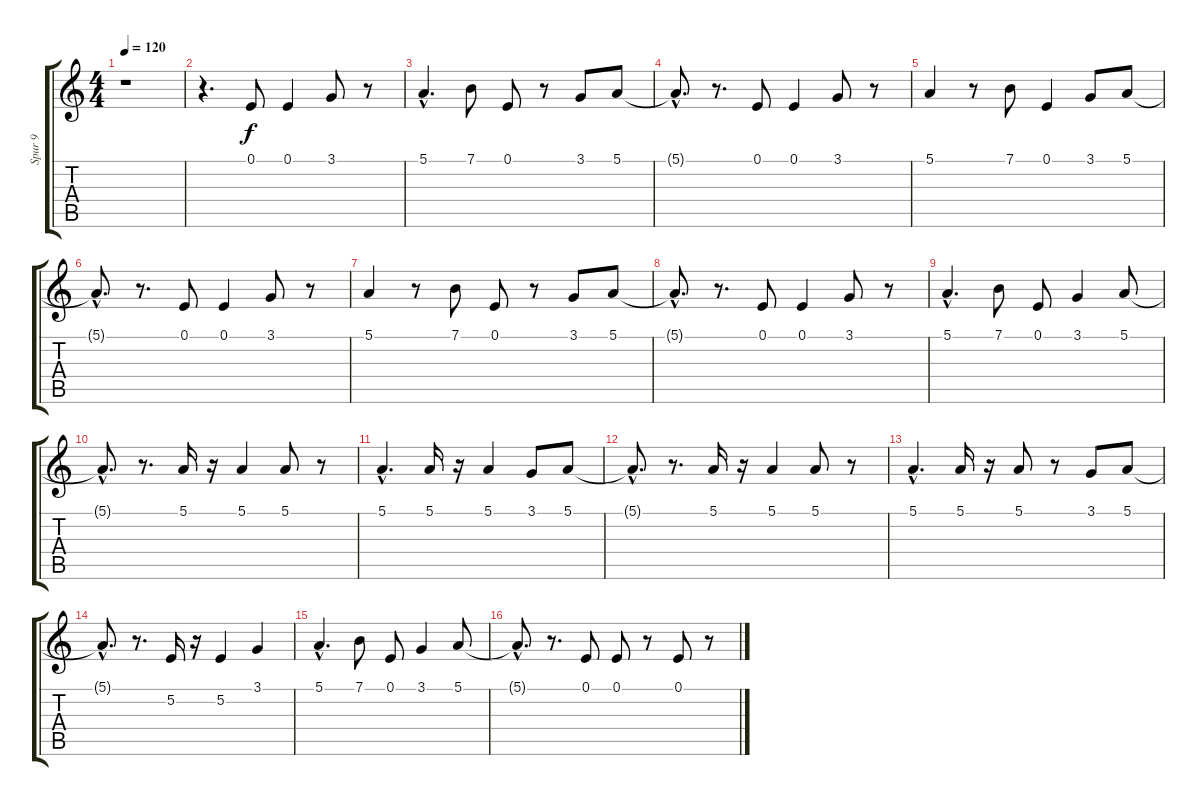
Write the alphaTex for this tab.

\track ("Spur 9" "Spur 9") {instrument vibraphone}
\staff {score tabs}
\tuning (E4 B3 G3 D3 A2 E2) {hide}
\ts (4 4)
\tempo 120
\clef g2
\ks c
r.1{dy f} |
r.4{d} 0.1.8 0.1.4 3.1.8 r.8 |
5.1{hac}.4{d} 7.1.8 0.1.8 r.8 3.1.8 5.1.8 |
5.1{hac t}.8{d} r.8{d} 0.1.8 0.1.4 3.1.8 r.8 |
5.1.4 r.8 7.1.8 0.1.4 3.1.8 5.1.8 |
5.1{hac t}.8{d} r.8{d} 0.1.8 0.1.4 3.1.8 r.8 |
5.1.4 r.8 7.1.8 0.1.8 r.8 3.1.8 5.1.8 |
5.1{hac t}.8{d} r.8{d} 0.1.8 0.1.4 3.1.8 r.8 |
5.1{hac}.4{d} 7.1.8 0.1.8 3.1.4 5.1.8 |
5.1{hac t}.8{d} r.8{d} 5.1.16 r.16 5.1.4 5.1.8 r.8 |
5.1{hac}.4{d} 5.1.16 r.16 5.1.4 3.1.8 5.1.8 |
5.1{hac t}.8{d} r.8{d} 5.1.16 r.16 5.1.4 5.1.8 r.8 |
5.1{hac}.4{d} 5.1.16 r.16 5.1.8 r.8 3.1.8 5.1.8 |
5.1{hac t}.8{d} r.8{d} 5.2.16 r.16 5.2.4 3.1.4 |
5.1{hac}.4{d} 7.1.8 0.1.8 3.1.4 5.1.8 |
5.1{hac t}.8{d} r.8{d} 0.1.8 0.1.8 r.8 0.1.8 r.8
